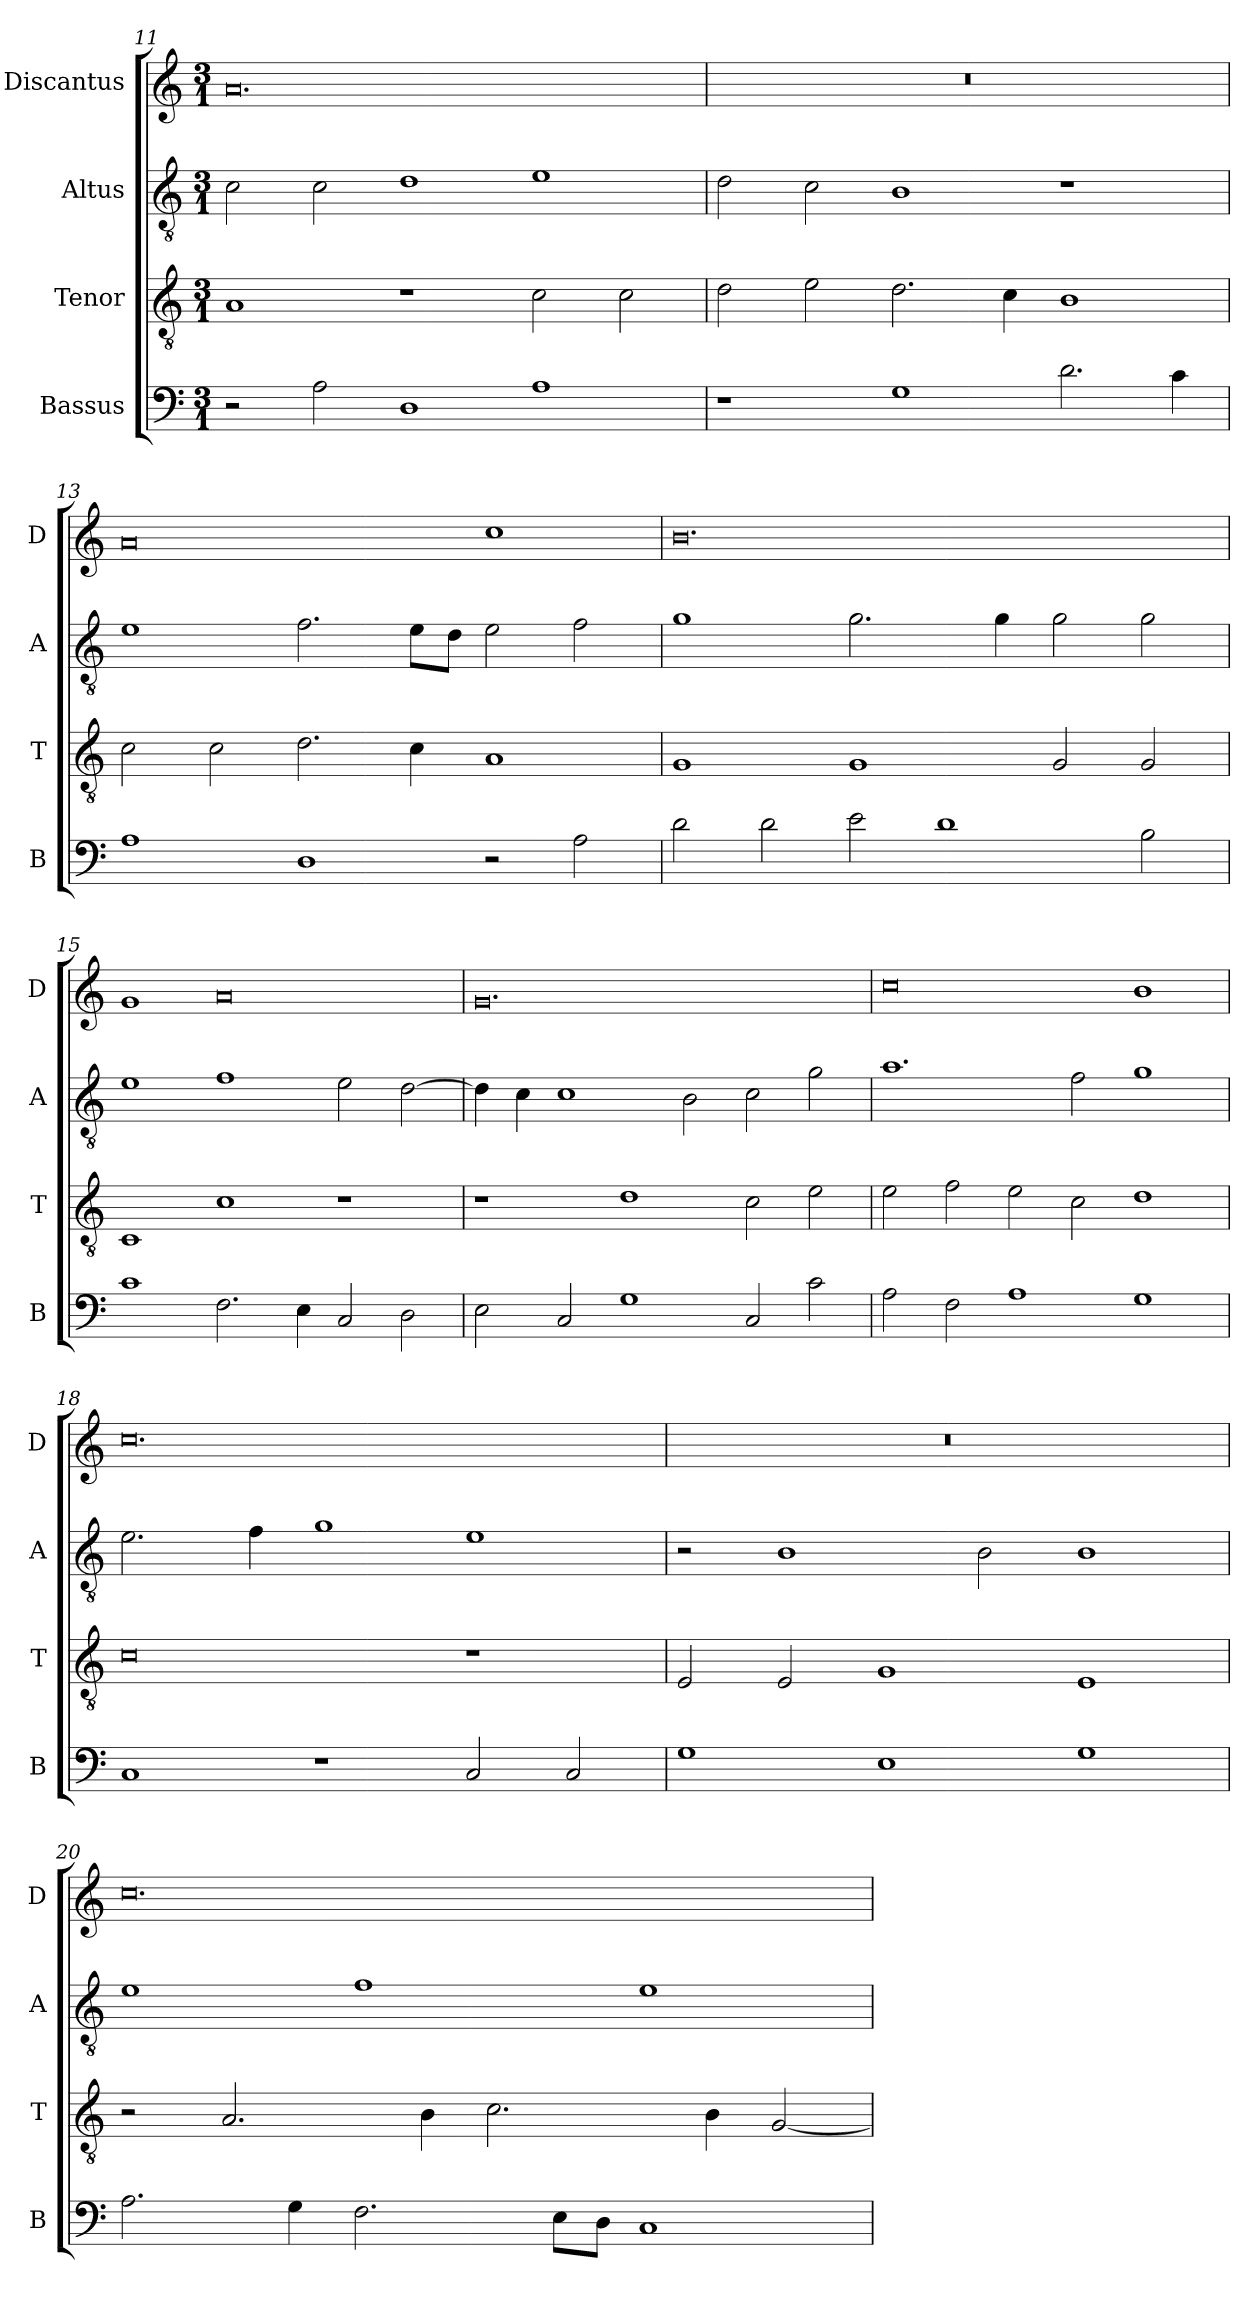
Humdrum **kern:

**kern	**kern	**kern	**kern
*part4	*part3	*part2	*part1
*staff4	*staff3	*staff2	*staff1
*I"Bassus	*I"Tenor	*I"Altus	*I"Discantus
*I'B	*I'T	*I'A	*I'D
*clefF4	*clefGv2	*clefGv2	*clefG2
*k[]	*k[]	*k[]	*k[]
*M3/1	*M3/1	*M3/1	*M3/1
=11	=11	=11	=11
2r	1A	2c\	0.a
2A\	.	2c\	.
1D	1r	1d	.
1A	2c\	1e	.
.	2c\	.	.
=12	=12	=12	=12
1r	2d\	2d\	0.r
.	2e\	2c\	.
1G	2.d\	1B	.
.	4c\	.	.
2.d\	1B	1r	.
4c\	.	.	.
=13	=13	=13	=13
1A	2c\	1e	0a
.	2c\	.	.
1D	2.d\	2.f\	.
.	4c\	8e\L	.
.	.	8d\J	.
2r	1A	2e\	1cc
2A\	.	2f\	.
=14	=14	=14	=14
2d\	1G	1g	0.b
2d\	.	.	.
2e\	1G	2.g\	.
1d	.	.	.
.	.	4g\	.
.	2G/	2g\	.
2B\	2G/	2g\	.
=15	=15	=15	=15
1c	1C	1e	1g
2.F\	1c	1f	0a
4E\	.	.	.
2C/	1r	2e\	.
2D\	.	[2d\	.
=16	=16	=16	=16
2E\	1r	4d\]	0.g
.	.	4c\	.
2C/	.	1c	.
1G	1d	.	.
.	.	2B\	.
2C/	2c\	2c\	.
2c\	2e\	2g\	.
=17	=17	=17	=17
2A\	2e\	1.a	0cc
2F\	2f\	.	.
1A	2e\	.	.
.	2c\	2f\	.
1G	1d	1g	1b
=18	=18	=18	=18
1C	0c	2.e\	0.cc
.	.	4f\	.
1r	.	1g	.
2C/	1r	1e	.
2C/	.	.	.
=19	=19	=19	=19
1G	2E/	2r	0.r
.	2E/	1B	.
1E	1G	.	.
.	.	2B\	.
1G	1E	1B	.
=20	=20	=20	=20
2.A\	2r	1e	0.cc
.	2.A/	.	.
4G\	.	.	.
2.F\	.	1f	.
.	4B\	.	.
.	2.c\	.	.
8E\L	.	.	.
8D\J	.	.	.
1C	.	1e	.
.	4B\	.	.
.	[2G/	.	.
=	=	=	=
*-	*-	*-	*-
